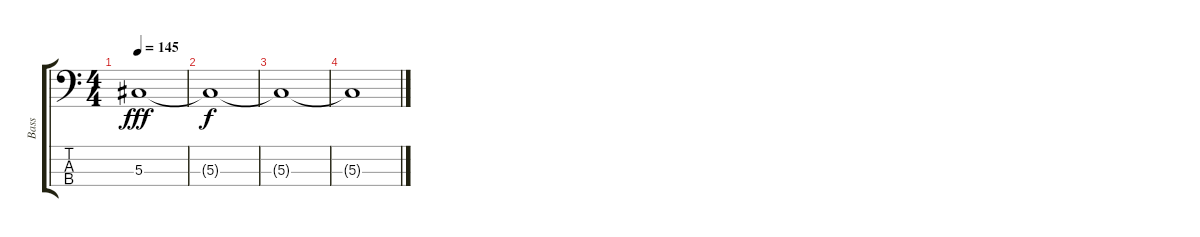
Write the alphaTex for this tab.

\track ("Bass" "Bass") {instrument electricbasspick}
\staff {score tabs}
\tuning (Gb2 Db2 Ab1 Eb1) {hide}
\ts (4 4)
\tempo 145
\clef f4
\ks c
5.3.1{dy fff} |
5.3{t}.1{dy f} |
5.3{t}.1 |
5.3{t}.1
